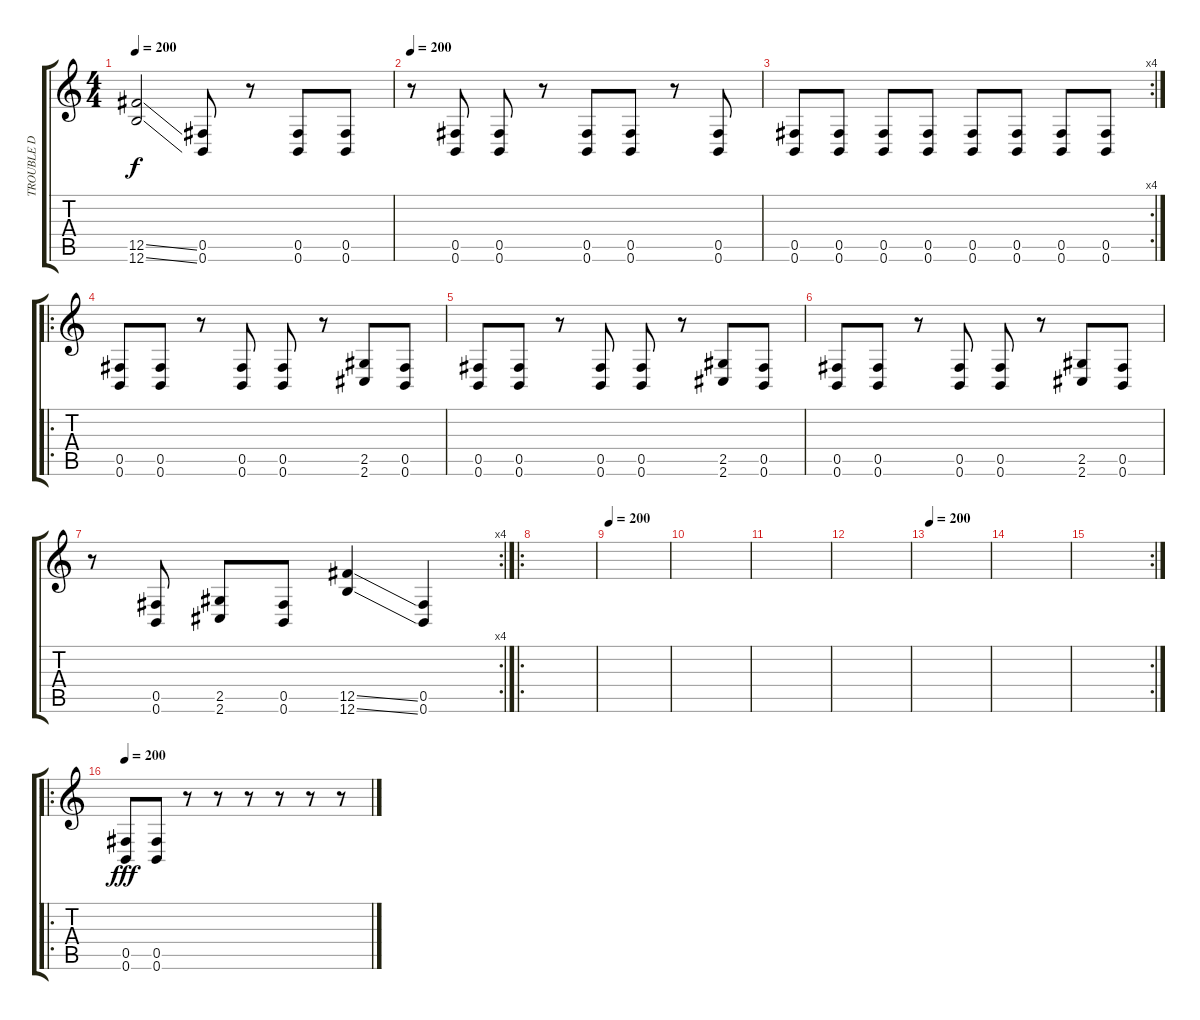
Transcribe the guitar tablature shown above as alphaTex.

\track ("TROUBLE D" "TROUBLE D") {instrument slapbass2}
\staff {score tabs}
\tuning (Db4 Ab3 E3 B2 Gb2 B1) {hide}
\ts (4 4)
\tempo 200
\clef g2
\ks c
(12.5{ss} 12.6{ss}).2{dy f} (0.5 0.6).8 r.8 (0.5 0.6).8 (0.5 0.6).8 |
\tempo 200
r.8 (0.5 0.6).8 (0.5 0.6).8 r.8 (0.5 0.6).8 (0.5 0.6).8 r.8 (0.5 0.6).8 |
\rc 4
(0.5 0.6).8 (0.5 0.6).8 (0.5 0.6).8 (0.5 0.6).8 (0.5 0.6).8 (0.5 0.6).8 (0.5 0.6).8 (0.5 0.6).8 |
\ro
(0.5 0.6).8{instrument electricbassfinger} (0.5 0.6).8 r.8 (0.5 0.6).8 (0.5 0.6).8 r.8 (2.5 2.6).8 (0.5 0.6).8 |
(0.5 0.6).8 (0.5 0.6).8 r.8 (0.5 0.6).8 (0.5 0.6).8 r.8 (2.5 2.6).8 (0.5 0.6).8 |
(0.5 0.6).8 (0.5 0.6).8 r.8 (0.5 0.6).8 (0.5 0.6).8 r.8 (2.5 2.6).8 (0.5 0.6).8 |
\rc 4
r.8 (0.5 0.6).8 (2.5 2.6).8 (0.5 0.6).8 (12.5{ss} 12.6{ss}).4 (0.5 0.6).4 |
\ro
|
\tempo 200
|
|
|
|
\tempo 200
|
|
\rc 2
|
\ro
\tempo 200
(0.5 0.6).8{dy fff volume 16 balance 8 instrument electricbassfinger} (0.5 0.6).8 r.8 r.8 r.8 r.8 r.8 r.8
